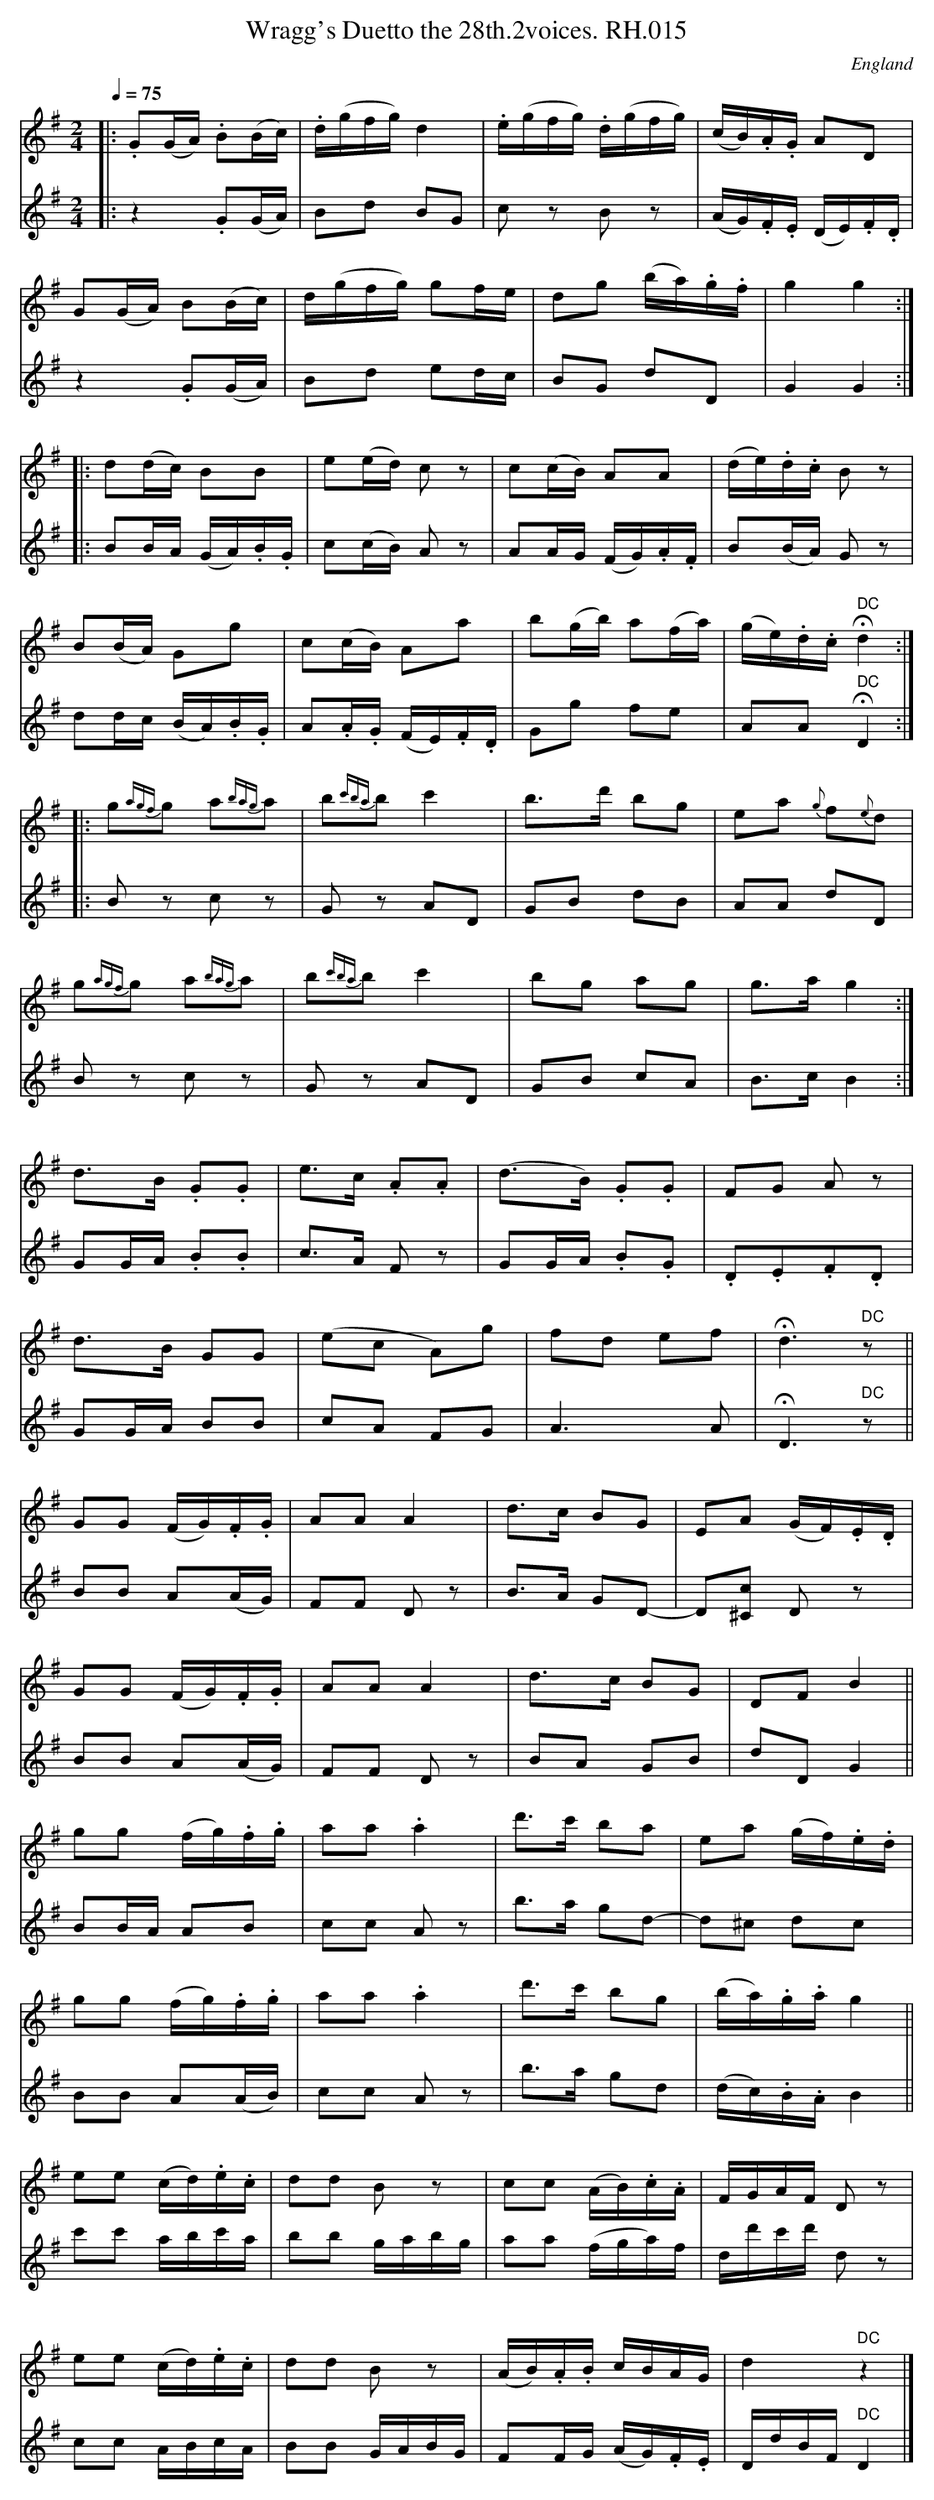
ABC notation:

X:1
T:Wragg's Duetto the 28th.2voices. RH.015
O:England
M:2/4
L:1/16
Q:1/4=75
K:G
[V:1]|:.G2(GA) .B2(Bc)|.d(gfg)d4|.e(gfg) .d(gfg)|(cB).A.G A2D2|
[V:2]|:z4 .G2(GA)|B2d2 B2G2|c2z2 B2z2|(AG).F.E (DE).F.D|
[V:1] G2(GA) B2(Bc)|d(gfg) g2fe|d2g2 (ba).g.f|g4 g4:|
[V:2] z4 .G2(GA)|B2d2 e2dc|B2G2 d2D2|G4 G4:|
[V:1]|:d2(dc) B2B2|e2(ed) c2z2|c2(cB) A2A2|(de).d.c B2z2|
[V:2]|:B2BA (GA).B.G|c2(cB) A2z2|A2AG (FG).A.F|B2(BA) G2z2|
[V:1] B2(BA) G2g2|c2(cB) A2a2|b2(gb) a2(fa)|(ge).d.c " DC"Hd4:|
[V:2] d2dc (BA).B.G|A2.A.G (FE).F.D|G2g2 f2e2|A2A2 " DC"HD4:|
[V:1]|:g2{agf}g2 a2{bag}a2|b2{c'ba}b2 c'4|b3d' b2g2|e2a2 {g}f2{e}d2|
[V:2]|:B2z2 c2z2|G2z2 A2D2|G2B2 d2B2|A2A2 d2D2|
[V:1] g2{agf}g2 a2{bag}a2|b2{c'ba}b2 c'4|b2g2 a2g2|g3a g4:|
[V:2] B2z2 c2z2|G2z2 A2D2|G2B2 c2A2|B3c B4:|
[V:1] d3B .G2.G2|e3c .A2.A2|(d3B) .G2.G2|F2G2 A2z2|
[V:2] G2GA .B2.B2|c3A F2z2|G2GA .B2.G2|.D2.E2.F2.D2|
[V:1] d3B G2G2|(e2c2 A2)g2|f2d2 e2f2|Hd6" DC"z2||
[V:2] G2GA B2B2|c2A2 F2G2|A6 A2|HD6 " DC"z2||
[V:1] G2G2 (FG).F.G|A2A2 A4|d3c B2G2|E2A2 (GF).E.D|
[V:2] B2B2 A2(AG)|F2F2 D2z2|B3A G2D2-|D2[^C2c2] D2z2|
[V:1] G2G2 (FG).F.G|A2A2 A4|d3c B2G2|D2F2 B4||
[V:2] B2B2 A2(AG)|F2F2 D2z2|B2A2 G2B2|d2D2 G4||
[V:1] g2g2 (fg).f.g|a2a2 .a4|d'3c' b2a2|e2a2 (gf).e.d|
[V:2] B2BA A2B2|c2c2 A2z2|b3a g2d2-|d2^c2 d2c2|
[V:1] g2g2 (fg).f.g|a2a2 .a4|d'3c' b2g2|(ba).g.a g4||
[V:2] B2B2 A2(AB)|c2c2 A2z2|b3a g2d2|(dc).B.A B4||
[V:1] e2e2 (cd).e.c|d2d2 B2z2|c2c2 (AB).c.A|FGAF D2z2|
[V:2] c'2c'2 abc'a|b2b2 gabg|a2a2 (fga)f|dd'c'd' d2z2|
[V:1] e2e2 (cd).e.c|d2d2 B2z2|(AB).A.B cBAG|d4 " DC"z4|]
[V:2] c2c2 ABcA|B2B2 GABG|F2FG (AG).F.E|DdBF " DC"D4|]
